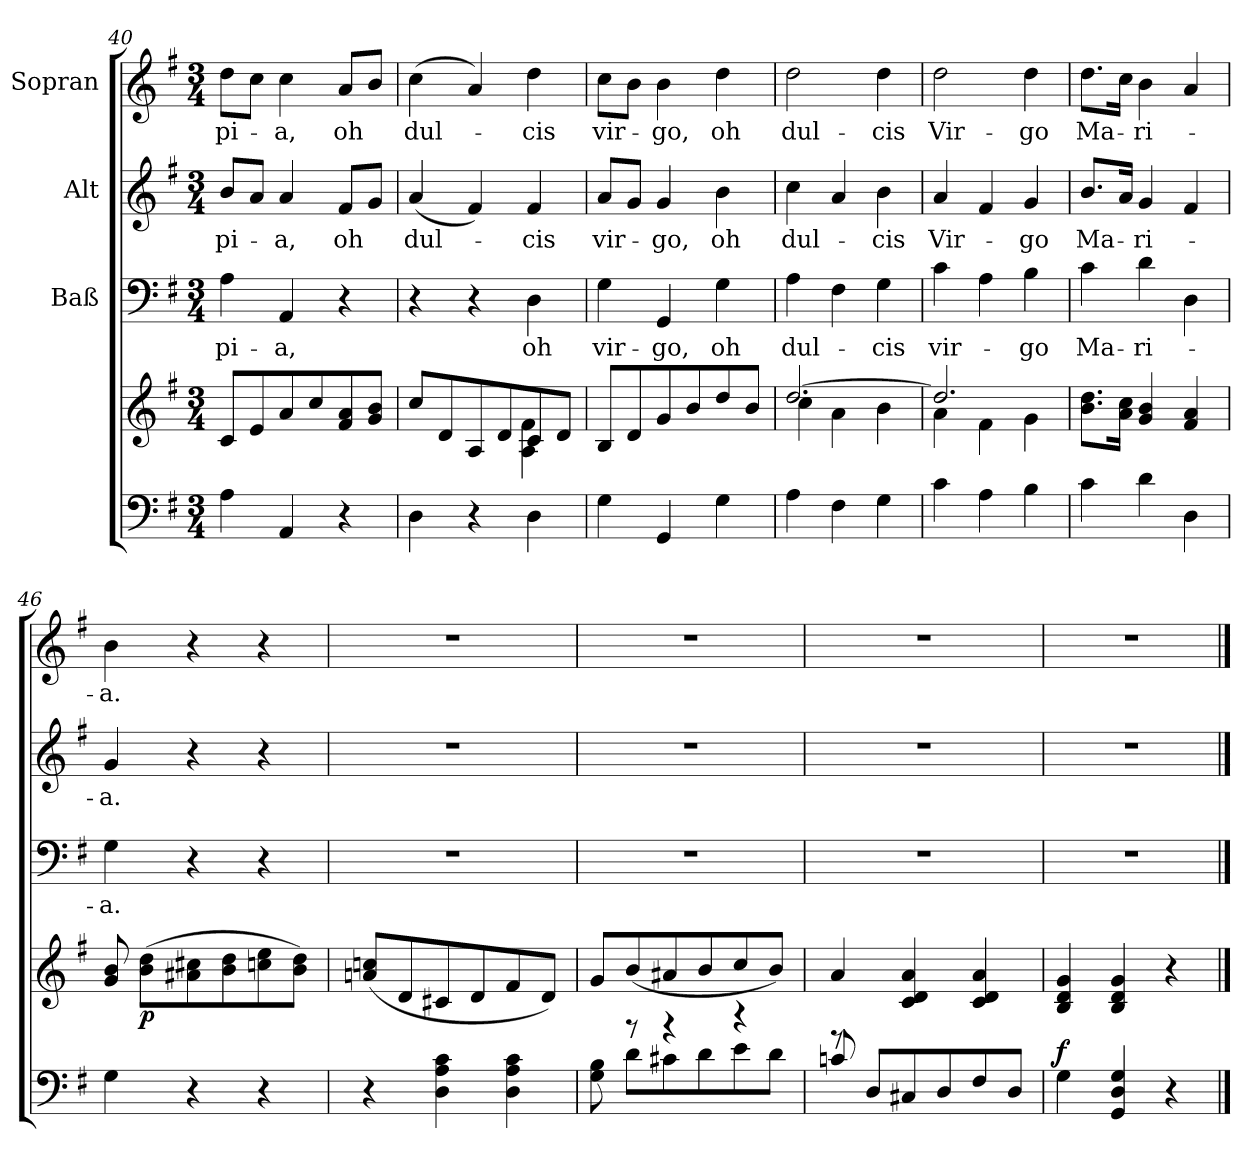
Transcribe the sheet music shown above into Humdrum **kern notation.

**kern	**kern	**dynam	**kern	**text	**kern	**text	**kern	**text
*part4	*part4	*part4	*part3	*part3	*part2	*part2	*part1	*part1
*staff5	*staff4	*staff4/5	*staff3	*staff3	*staff2	*staff2	*staff1	*staff1
*	*	*	*I"Baß	*	*I"Alt	*	*I"Sopran	*
*clefF4	*clefG2	*	*clefF4	*	*clefG2	*	*clefG2	*
*k[f#]	*k[f#]	*	*k[f#]	*	*k[f#]	*	*k[f#]	*
*G:	*G:	*	*G:	*	*G:	*	*G:	*
*M3/4	*M3/4	*	*M3/4	*	*M3/4	*	*M3/4	*
=40	=40	=40	=40	=40	=40	=40	=40	=40
!	!	!	!	!LO:LY:b	!	!LO:LY:b	!	!LO:LY:b
4A\	8c/L	.	4A\	pi-	8b/L	pi-	8dd\L	pi-
.	8e/	.	.	.	8a/J	.	8cc\J	.
!	!	!	!	!LO:LY:b	!	!LO:LY:b	!	!LO:LY:b
4AA/	8a/	.	4AA/	-a,	4a/	-a,	4cc\	-a,
.	8cc/	.	.	.	.	.	.	.
!	!	!	!	!	!	!LO:LY:b	!	!LO:LY:b
4r	8f#/ 8a/	.	4r	.	8f#/L	oh	8a/L	oh
.	8g/ 8b/J	.	.	.	8g/J	.	8b/J	.
=41	=41	=41	=41	=41	=41	=41	=41	=41
*	*^	*	*	*	*	*	*	*
!	!	!	!	!	!	!	!LO:LY:b	!	!LO:LY:b
4D\	8cc/L	2ryy	.	4r	.	(<4a/	dul-	(>4cc\	dul-
.	8d/	.	.	.	.	.	.	.	.
4r	8A/	.	.	4r	.	4f#/)	.	4a/)	.
.	8d/	.	.	.	.	.	.	.	.
!	!	!	!	!	!LO:LY:b	!	!LO:LY:b	!	!LO:LY:b
4D\	8c/	4A\ 4f#\	.	4D\	oh	4f#/	-cis	4dd\	-cis
.	8d/J	.	.	.	.	.	.	.	.
*	*v	*v	*	*	*	*	*	*	*
!!LO:PB:g=z
=42	=42	=42	=42	=42	=42	=42	=42	=42
!	!	!	!	!LO:LY:b	!	!LO:LY:b	!	!LO:LY:b
4G\	8B/L	.	4G\	vir-	8a/L	vir-	8cc\L	vir-
.	8d/	.	.	.	8g/J	.	8b\J	.
!	!	!	!	!LO:LY:b	!	!LO:LY:b	!	!LO:LY:b
4GG/	8g/	.	4GG/	-go,	4g/	-go,	4b\	-go,
.	8b/	.	.	.	.	.	.	.
!	!	!	!	!LO:LY:b	!	!LO:LY:b	!	!LO:LY:b
4G\	8dd/	.	4G\	oh	4b\	oh	4dd\	oh
.	8b/J	.	.	.	.	.	.	.
=43	=43	=43	=43	=43	=43	=43	=43	=43
*	*^	*	*	*	*	*	*	*
!	!	!	!	!	!LO:LY:b	!	!LO:LY:b	!	!LO:LY:b
4A\	[>2.dd/	4cc\	.	4A\	dul-	4cc\	dul-	2dd\	dul-
4F#\	.	4a\	.	4F#\	.	4a/	.	.	.
!	!	!	!	!	!LO:LY:b	!	!LO:LY:b	!	!LO:LY:b
4G\	.	4b\	.	4G\	-cis	4b\	-cis	4dd\	-cis
=44	=44	=44	=44	=44	=44	=44	=44	=44	=44
!	!	!	!	!	!LO:LY:b	!	!LO:LY:b	!	!LO:LY:b
4c\	2.dd/]	4a\	.	4c\	vir-	4a/	Vir-	2dd\	Vir-
4A\	.	4f#\	.	4A\	.	4f#/	.	.	.
!	!	!	!	!	!LO:LY:b	!	!LO:LY:b	!	!LO:LY:b
4B\	.	4g\	.	4B\	-go	4g/	-go	4dd\	-go
=45	=45	=45	=45	=45	=45	=45	=45	=45	=45
!	!	!	!	!	!LO:LY:b	!	!LO:LY:b	!	!LO:LY:b
*	*v	*v	*	*	*	*	*	*	*
4c\	8.b\ 8.dd\L	.	4c\	Ma-	8.b/L	Ma-	8.dd\L	Ma-
.	16a\ 16cc\Jk	.	.	.	16a/Jk	.	16cc\Jk	.
!	!	!	!	!LO:LY:b	!	!LO:LY:b	!	!LO:LY:b
4d\	4g/ 4b/	.	4d\	-ri-	4g/	-ri-	4b\	-ri-
4D\	4f#/ 4a/	.	4D\	.	4f#/	.	4a/	.
=46	=46	=46	=46	=46	=46	=46	=46	=46
!	!	!	!	!LO:LY:b	!	!LO:LY:b	!	!LO:LY:b
4G\	8g/ 8b/	.	4G\	-a.	4g/	-a.	4b\	-a.
!	!	!LO:DY:b	!	!	!	!	!	!
.	(>8b\ 8dd\L	p	.	.	.	.	.	.
4r	8a#X\ 8cc#X\	.	4r	.	4r	.	4r	.
.	8b\ 8dd\	.	.	.	.	.	.	.
4r	8ccn\ 8ee\	.	4r	.	4r	.	4r	.
.	8b\ 8dd\J)	.	.	.	.	.	.	.
!!LO:LB:g=z
=47	=47	=47	=47	=47	=47	=47	=47	=47
4r	(>8an/ 8ccn/L	.	2.r	.	2.r	.	2.r	.
.	8d/	.	.	.	.	.	.	.
4D\ 4A\ 4c\	8c#X/	.	.	.	.	.	.	.
.	8d/	.	.	.	.	.	.	.
4D\ 4A\ 4c\	8f#/	.	.	.	.	.	.	.
.	8d/J)	.	.	.	.	.	.	.
=48	=48	=48	=48	=48	=48	=48	=48	=48
*^	*	*	*	*	*	*	*	*
8G\ 8B\	8ryy	8g/L	.	2.r	.	2.r	.	2.r	.
8r	8d/L	(<8b/	.	.	.	.	.	.	.
4r	8c#X/	8a#X/	.	.	.	.	.	.	.
.	8d\	8b/	.	.	.	.	.	.	.
4r	8e\	8cc/	.	.	.	.	.	.	.
.	8d\J	8b/J)	.	.	.	.	.	.	.
=49	=49	=49	=49	=49	=49	=49	=49	=49	=49
8r	8cn/	4a/	.	2.r	.	2.r	.	2.r	.
8D\L	2ryy	.	.	.	.	.	.	.	.
8C#X\	.	4c/ 4d/ 4a/	.	.	.	.	.	.	.
8D/	.	.	.	.	.	.	.	.	.
8F#/	.	4c/ 4d/ 4a/	.	.	.	.	.	.	.
8D/J	8ryy	.	.	.	.	.	.	.	.
=50	=50	=50	=50	=50	=50	=50	=50	=50	=50
!	!	!	!LO:DY:a=2	!	!	!	!	!	!
*v	*v	*	*	*	*	*	*	*	*
4G\	4B/ 4d/ 4g/	f	2.r	.	2.r	.	2.r	.
4GG/ 4D/ 4G/	4B/ 4d/ 4g/	.	.	.	.	.	.	.
4r	4r	.	.	.	.	.	.	.
==	==	==	==	==	==	==	==	==
*-	*-	*-	*-	*-	*-	*-	*-	*-
